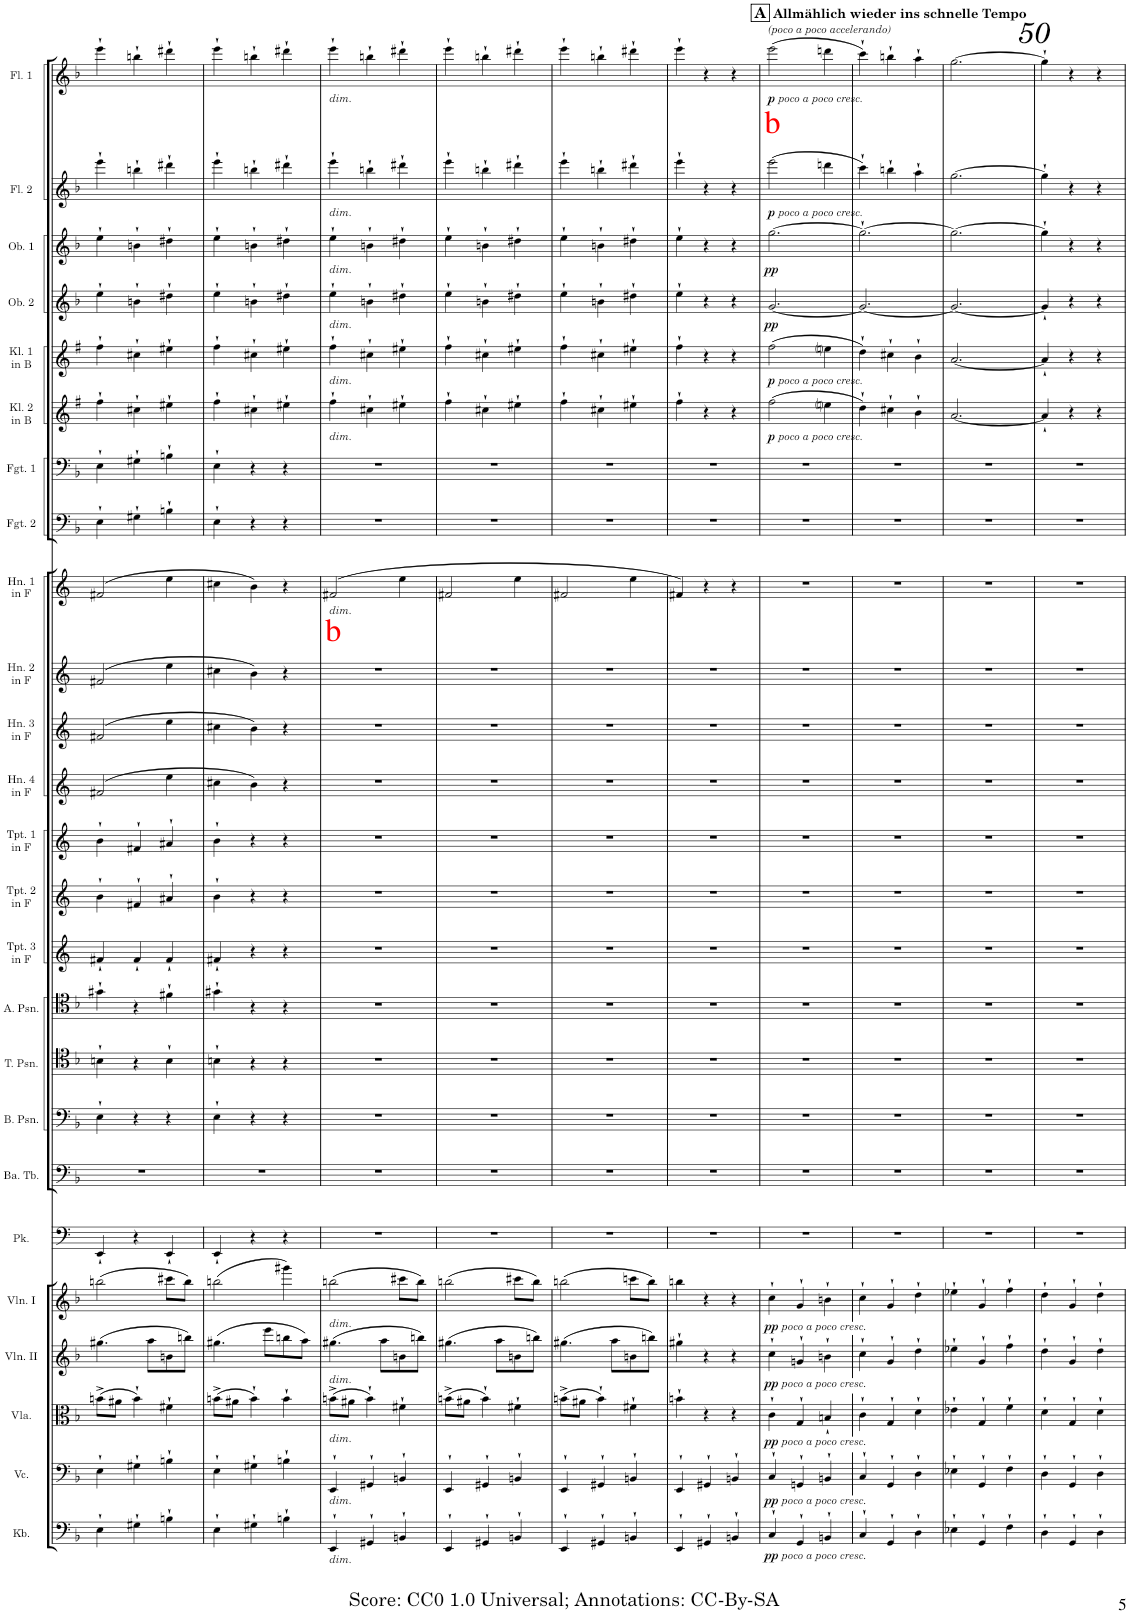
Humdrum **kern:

**kern	**dynam	**kern	**dynam	**kern	**dynam	**kern	**dynam	**kern	**dynam	**kern	**kern	**kern	**kern	**kern	**kern	**kern	**kern	**kern	**kern	**kern	**kern	**text	**kern	**kern	**kern	**dynam	**kern	**dynam	**kern	**dynam	**kern	**dynam	**kern	**dynam	**kern	**text	**dynam
*part25	*part25	*part24	*part24	*part23	*part23	*part22	*part22	*part21	*part21	*part20	*part19	*part18	*part17	*part16	*part15	*part14	*part13	*part12	*part11	*part10	*part9	*part9	*part8	*part7	*part6	*part6	*part5	*part5	*part4	*part4	*part3	*part3	*part2	*part2	*part1	*part1	*part1
*staff25	*staff25	*staff24	*staff24	*staff23	*staff23	*staff22	*staff22	*staff21	*staff21	*staff20	*staff19	*staff18	*staff17	*staff16	*staff15	*staff14	*staff13	*staff12	*staff11	*staff10	*staff9	*staff9	*staff8	*staff7	*staff6	*staff6	*staff5	*staff5	*staff4	*staff4	*staff3	*staff3	*staff2	*staff2	*staff1	*staff1	*staff1
*I"Kontrabässe	*	*I"Violoncellos	*	*I"Violen	*	*I"Violinen II	*	*I"Violinen I	*	*I"Pauken	*I"Bass Tuba	*I"Bassposaune	*I"Tenorposaune	*I"Altposaune	*I"Trompete 3 in F	*I"Trompete 2 in F	*I"Trompete 1 in F	*I"Horn 4 in F	*I"Horn 3 in F	*I"Horn 2 in F	*I"Horn 1 in F	*	*I"Fagott 2	*I"Fagott 1	*I"Klarinette 2 in B	*	*I"Klarinette 1 in B	*	*I"Oboe 2	*	*I"Oboe 1	*	*I"Flöte 2	*	*I"Flöte 1	*	*
*I'Kb.	*	*I'Vc.	*	*	*	*I'Vln. II	*	*I'Vln. I	*	*I'Pk.	*I'Ba. Tb.	*I'B. Psn.	*I'T. Psn.	*I'A. Psn.	*I'Tpt. 3 in F	*I'Tpt. 2 in F	*I'Tpt. 1 in F	*I'Hn. 4 in F	*I'Hn. 3  in F	*I'Hn. 2  in F	*I'Hn. 1 in F	*	*I'Fgt. 2	*I'Fgt. 1	*I'Kl. 2 in B	*	*I'Kl. 1  in B	*	*I'Ob. 2	*	*I'Ob. 1	*	*I'Fl. 2	*	*I'Fl. 1	*	*
!!LO:PB:g=z
*clefF4	*	*clefF4	*	*clefC3	*	*clefG2	*	*clefG2	*	*clefF4	*clefF4	*clefF4	*clefC4	*clefC4	*clefG2	*clefG2	*clefG2	*clefG2	*clefG2	*clefG2	*clefG2	*	*clefF4	*clefF4	*clefG2	*	*clefG2	*	*clefG2	*	*clefG2	*	*clefG2	*	*clefG2	*	*
*Trd7c12	*	*	*	*	*	*	*	*	*	*	*	*	*	*	*Trd-3c-5	*Trd-3c-5	*Trd-3c-5	*Trd4c7	*Trd4c7	*Trd4c7	*Trd4c7	*	*	*	*Trd1c2	*	*Trd1c2	*	*	*	*	*	*	*	*	*	*
*k[b-]	*	*k[b-]	*	*k[b-]	*	*k[b-]	*	*k[b-]	*	*k[]	*k[b-]	*k[b-]	*k[b-]	*k[b-]	*k[]	*k[]	*k[]	*k[]	*k[]	*k[]	*k[]	*	*k[b-]	*k[b-]	*k[f#]	*	*k[f#]	*	*k[b-]	*	*k[b-]	*	*k[b-]	*	*k[b-]	*	*
*M3/4	*	*M3/4	*	*M3/4	*	*M3/4	*	*M3/4	*	*M3/4	*M3/4	*M3/4	*M3/4	*M3/4	*M3/4	*M3/4	*M3/4	*M3/4	*M3/4	*M3/4	*M3/4	*	*M3/4	*M3/4	*M3/4	*	*M3/4	*	*M3/4	*	*M3/4	*	*M3/4	*	*M3/4	*	*
=41	=41	=41	=41	=41	=41	=41	=41	=41	=41	=41	=41	=41	=41	=41	=41	=41	=41	=41	=41	=41	=41	=41	=41	=41	=41	=41	=41	=41	=41	=41	=41	=41	=41	=41	=41	=41	=41
4E`>\	.	4E`>\	.	(8bn^\L	.	(4.gg#X\	.	(2bbn\	.	4EE`/	2.r	4E`\	4Bn`\	4g#X`\	4f#X`/	4b`\	4b`\	(2f#X/	(2f#X/	(2f#X/	(2f#X/	.	4E`\	4E`\	4ff#`\	.	4ff#`\	.	4ee`\	.	4ee`\	.	4eee`\	.	4eee`\	.	.
.	.	.	.	8a#X\J	.	.	.	.	.	.	.	.	.	.	.	.	.	.	.	.	.	.	.	.	.	.	.	.	.	.	.	.	.	.	.	.	.
4G#X`\	.	4G#X`\	.	4b`\)	.	.	.	.	.	4r	.	4r	4r	4r	4f#`/	4f#X`>/	4f#X`>/	.	.	.	.	.	4G#X`\	4G#X`\	4cc#X`\	.	4cc#X`\	.	4bn`\	.	4bn`\	.	4bbn`\	.	4bbn`\	.	.
.	.	.	.	.	.	8aa\L	.	.	.	.	.	.	.	.	.	.	.	.	.	.	.	.	.	.	.	.	.	.	.	.	.	.	.	.	.	.	.
4Bn`>\	.	4Bn`>\	.	4f#X`\	.	8bn\	.	8ccc#X\L	.	4EE`/	.	4r	4B`\	4f#X`\	4f#`/	4a#X`>/	4a#X`>/	4ee\	4ee\	4ee\	4ee\	.	4Bn`\	4Bn`\	4ee#X`\	.	4ee#X`\	.	4dd#X`\	.	4dd#X`\	.	4ddd#X`\	.	4ddd#X`\	.	.
.	.	.	.	.	.	8bbn\J)	.	8bb\J)	.	.	.	.	.	.	.	.	.	.	.	.	.	.	.	.	.	.	.	.	.	.	.	.	.	.	.	.	.
=42	=42	=42	=42	=42	=42	=42	=42	=42	=42	=42	=42	=42	=42	=42	=42	=42	=42	=42	=42	=42	=42	=42	=42	=42	=42	=42	=42	=42	=42	=42	=42	=42	=42	=42	=42	=42	=42
4E`>\	.	4E`>\	.	(8bn^\L	.	(4.gg#X\	.	(2bbn\	.	4EE`/	2.r	4E`\	4Bn`\	4g#X`\	4f#X`/	4b`\	4b`\	4cc#X\	4cc#X\	4cc#X\	4cc#X\	.	4E`\	4E`\	4ff#`\	.	4ff#`\	.	4ee`\	.	4ee`\	.	4eee`\	.	4eee`\	.	.
.	.	.	.	8a#X\J	.	.	.	.	.	.	.	.	.	.	.	.	.	.	.	.	.	.	.	.	.	.	.	.	.	.	.	.	.	.	.	.	.
4G#X`\	.	4G#X`\	.	4b`\)	.	.	.	.	.	4r	.	4r	4r	4r	4r	4r	4r	4b\)	4b\)	4b\)	4b\)	.	4r	4r	4cc#X`\	.	4cc#X`\	.	4bn`\	.	4bn`\	.	4bbn`\	.	4bbn`\	.	.
.	.	.	.	.	.	8eee\L	.	.	.	.	.	.	.	.	.	.	.	.	.	.	.	.	.	.	.	.	.	.	.	.	.	.	.	.	.	.	.
4Bn`>\	.	4Bn`>\	.	4b`\	.	8bbn\	.	4ggg#X\)	.	4r	.	4r	4r	4r	4r	4r	4r	4r	4r	4r	4r	.	4r	4r	4ee#X`\	.	4ee#X`\	.	4dd#X`\	.	4dd#X`\	.	4ddd#X`\	.	4ddd#X`\	.	.
.	.	.	.	.	.	8aa\J)	.	.	.	.	.	.	.	.	.	.	.	.	.	.	.	.	.	.	.	.	.	.	.	.	.	.	.	.	.	.	.
=43	=43	=43	=43	=43	=43	=43	=43	=43	=43	=43	=43	=43	=43	=43	=43	=43	=43	=43	=43	=43	=43	=43	=43	=43	=43	=43	=43	=43	=43	=43	=43	=43	=43	=43	=43	=43	=43
!	!	!	!	!	!	!	!	!	!	!	!	!	!	!	!	!	!	!	!	!	!	!	!	!	!	!	!	!	!	!	!	!	!	!	!LO:TX:b:i:t=dim.	!	!
!	!	!	!	!	!	!	!	!	!	!	!	!	!	!	!	!	!	!	!	!	!	!	!	!	!	!	!	!	!	!	!	!	!LO:TX:b:i:t=dim.	!	!	!	!
!	!	!	!	!	!	!	!	!	!	!	!	!	!	!	!	!	!	!	!	!	!	!	!	!	!	!	!	!	!	!	!LO:TX:b:i:t=dim.	!	!	!	!	!	!
!	!	!	!	!	!	!	!	!	!	!	!	!	!	!	!	!	!	!	!	!	!	!	!	!	!	!	!	!	!LO:TX:b:i:t=dim.	!	!	!	!	!	!	!	!
!	!	!	!	!	!	!	!	!	!	!	!	!	!	!	!	!	!	!	!	!	!	!	!	!	!	!	!LO:TX:b:i:t=dim.	!	!	!	!	!	!	!	!	!	!
!	!	!	!	!	!	!	!	!	!	!	!	!	!	!	!	!	!	!	!	!	!	!	!	!	!LO:TX:b:i:t=dim.	!	!	!	!	!	!	!	!	!	!	!	!
!	!	!	!	!	!	!	!	!	!	!	!	!	!	!	!	!	!	!	!	!	!LO:TX:b:i:t=dim.	!	!	!	!	!	!	!	!	!	!	!	!	!	!	!	!
!	!	!	!	!	!	!	!	!LO:TX:b:i:t=dim.	!	!	!	!	!	!	!	!	!	!	!	!	!	!	!	!	!	!	!	!	!	!	!	!	!	!	!	!	!
!	!	!	!	!	!	!LO:TX:b:i:t=dim.	!	!	!	!	!	!	!	!	!	!	!	!	!	!	!	!	!	!	!	!	!	!	!	!	!	!	!	!	!	!	!
!	!	!	!	!LO:TX:b:i:t=dim.	!	!	!	!	!	!	!	!	!	!	!	!	!	!	!	!	!	!	!	!	!	!	!	!	!	!	!	!	!	!	!	!	!
!	!	!LO:TX:b:i:t=dim.	!	!	!	!	!	!	!	!	!	!	!	!	!	!	!	!	!	!	!	!	!	!	!	!	!	!	!	!	!	!	!	!	!	!	!
!LO:TX:b:i:t=dim.	!	!	!	!	!	!	!	!	!	!	!	!	!	!	!	!	!	!	!	!	!	!	!	!	!	!	!	!	!	!	!	!	!	!	!	!	!
!	!	!	!	!	!	!	!	!	!	!	!	!	!	!	!	!	!	!	!	!	!	!LO:LY:b:color=#FF0000	!	!	!	!	!	!	!	!	!	!	!	!	!	!	!
4EE`>/	.	4EE`>/	.	(8bn^\L	.	(4.gg#X\	.	(2bbn\	.	2.r	2.r	2.r	2.r	2.r	2.r	2.r	2.r	2.r	2.r	2.r	(>2f#X/	b	2.r	2.r	4ff#`\	.	4ff#`\	.	4ee`\	.	4ee`\	.	4eee`\	.	4eee`\	.	.
.	.	.	.	8a#X\J	.	.	.	.	.	.	.	.	.	.	.	.	.	.	.	.	.	.	.	.	.	.	.	.	.	.	.	.	.	.	.	.	.
4GG#X`>/	.	4GG#X`>/	.	4b`\)	.	.	.	.	.	.	.	.	.	.	.	.	.	.	.	.	.	.	.	.	4cc#X`\	.	4cc#X`\	.	4bn`\	.	4bn`\	.	4bbn`\	.	4bbn`\	.	.
.	.	.	.	.	.	8aa\L	.	.	.	.	.	.	.	.	.	.	.	.	.	.	.	.	.	.	.	.	.	.	.	.	.	.	.	.	.	.	.
4BBn`>/	.	4BBn`>/	.	4f#X`\	.	8bn\	.	8ccc#X\L	.	.	.	.	.	.	.	.	.	.	.	.	4ee\	.	.	.	4ee#X`\	.	4ee#X`\	.	4dd#X`\	.	4dd#X`\	.	4ddd#X`\	.	4ddd#X`\	.	.
.	.	.	.	.	.	8bbn\J)	.	8bb\J)	.	.	.	.	.	.	.	.	.	.	.	.	.	.	.	.	.	.	.	.	.	.	.	.	.	.	.	.	.
=44	=44	=44	=44	=44	=44	=44	=44	=44	=44	=44	=44	=44	=44	=44	=44	=44	=44	=44	=44	=44	=44	=44	=44	=44	=44	=44	=44	=44	=44	=44	=44	=44	=44	=44	=44	=44	=44
4EE`>/	.	4EE`>/	.	(8bn^\L	.	(4.gg#X\	.	(2bbn\	.	2.r	2.r	2.r	2.r	2.r	2.r	2.r	2.r	2.r	2.r	2.r	2f#X/	.	2.r	2.r	4ff#`\	.	4ff#`\	.	4ee`\	.	4ee`\	.	4eee`\	.	4eee`\	.	.
.	.	.	.	8a#X\J	.	.	.	.	.	.	.	.	.	.	.	.	.	.	.	.	.	.	.	.	.	.	.	.	.	.	.	.	.	.	.	.	.
4GG#X`>/	.	4GG#X`>/	.	4b`\)	.	.	.	.	.	.	.	.	.	.	.	.	.	.	.	.	.	.	.	.	4cc#X`\	.	4cc#X`\	.	4bn`\	.	4bn`\	.	4bbn`\	.	4bbn`\	.	.
.	.	.	.	.	.	8aa\L	.	.	.	.	.	.	.	.	.	.	.	.	.	.	.	.	.	.	.	.	.	.	.	.	.	.	.	.	.	.	.
4BBn`>/	.	4BBn`>/	.	4f#X`\	.	8bn\	.	8ccc#X\L	.	.	.	.	.	.	.	.	.	.	.	.	4ee\	.	.	.	4ee#X`\	.	4ee#X`\	.	4dd#X`\	.	4dd#X`\	.	4ddd#X`\	.	4ddd#X`\	.	.
.	.	.	.	.	.	8bbn\J)	.	8bb\J)	.	.	.	.	.	.	.	.	.	.	.	.	.	.	.	.	.	.	.	.	.	.	.	.	.	.	.	.	.
=45	=45	=45	=45	=45	=45	=45	=45	=45	=45	=45	=45	=45	=45	=45	=45	=45	=45	=45	=45	=45	=45	=45	=45	=45	=45	=45	=45	=45	=45	=45	=45	=45	=45	=45	=45	=45	=45
4EE`>/	.	4EE`>/	.	(8bn^\L	.	(4.gg#X\	.	(2bbn\	.	2.r	2.r	2.r	2.r	2.r	2.r	2.r	2.r	2.r	2.r	2.r	2f#X/	.	2.r	2.r	4ff#`\	.	4ff#`\	.	4ee`\	.	4ee`\	.	4eee`\	.	4eee`\	.	.
.	.	.	.	8a#X\J	.	.	.	.	.	.	.	.	.	.	.	.	.	.	.	.	.	.	.	.	.	.	.	.	.	.	.	.	.	.	.	.	.
4GG#X`>/	.	4GG#X`>/	.	4b`\)	.	.	.	.	.	.	.	.	.	.	.	.	.	.	.	.	.	.	.	.	4cc#X`\	.	4cc#X`\	.	4bn`\	.	4bn`\	.	4bbn`\	.	4bbn`\	.	.
.	.	.	.	.	.	8aa\L	.	.	.	.	.	.	.	.	.	.	.	.	.	.	.	.	.	.	.	.	.	.	.	.	.	.	.	.	.	.	.
4BBn`>/	.	4BBn`>/	.	4f#X`\	.	8bn\	.	8cccn\L	.	.	.	.	.	.	.	.	.	.	.	.	4ee\	.	.	.	4ee#X`\	.	4ee#X`\	.	4dd#X`\	.	4dd#X`\	.	4ddd#X`\	.	4ddd#X`\	.	.
.	.	.	.	.	.	8bbn\J)	.	8bb\J)	.	.	.	.	.	.	.	.	.	.	.	.	.	.	.	.	.	.	.	.	.	.	.	.	.	.	.	.	.
=46	=46	=46	=46	=46	=46	=46	=46	=46	=46	=46	=46	=46	=46	=46	=46	=46	=46	=46	=46	=46	=46	=46	=46	=46	=46	=46	=46	=46	=46	=46	=46	=46	=46	=46	=46	=46	=46
4EE`>/	.	4EE`>/	.	4bn`\	.	4gg#X`\	.	4bbn\	.	2.r	2.r	2.r	2.r	2.r	2.r	2.r	2.r	2.r	2.r	2.r	4f#X/)	.	2.r	2.r	4ff#`\	.	4ff#`\	.	4ee`\	.	4ee`\	.	4eee`\	.	4eee`\	.	.
4GG#X`>/	.	4GG#X`>/	.	4r	.	4r	.	4r	.	.	.	.	.	.	.	.	.	.	.	.	4r	.	.	.	4r	.	4r	.	4r	.	4r	.	4r	.	4r	.	.
4BBn`>/	.	4BBn`>/	.	4r	.	4r	.	4r	.	.	.	.	.	.	.	.	.	.	.	.	4r	.	.	.	4r	.	4r	.	4r	.	4r	.	4r	.	4r	.	.
=47	=47	=47	=47	=47	=47	=47	=47	=47	=47	=47	=47	=47	=47	=47	=47	=47	=47	=47	=47	=47	=47	=47	=47	=47	=47	=47	=47	=47	=47	=47	=47	=47	=47	=47	=47	=47	=47
!!LO:REH:place=s1:a:B:cj:fs=14:t=A
!	!	!	!	!	!	!	!	!	!	!	!	!	!	!	!	!	!	!	!	!	!	!	!	!	!	!	!	!	!	!	!	!	!	!	!LO:TX:a:B:t=Allmählich wieder ins schnelle Tempo	!	!
!	!	!	!	!	!	!	!	!	!	!	!	!	!	!	!	!	!	!	!	!	!	!	!	!	!	!	!	!	!	!	!	!	!	!	!LO:TX:a:i:t=(poco a poco accelerando)	!	!
!	!	!	!	!	!	!	!	!	!	!	!	!	!	!	!	!	!	!	!	!	!	!	!	!	!	!	!	!	!	!	!	!	!	!	!LO:TX:b:i:t=poco a poco cresc.	!	!
!	!	!	!	!	!	!	!	!	!	!	!	!	!	!	!	!	!	!	!	!	!	!	!	!	!	!	!	!	!	!	!	!	!LO:TX:b:i:t=poco a poco cresc.	!	!	!	!
!	!	!	!	!	!	!	!	!	!	!	!	!	!	!	!	!	!	!	!	!	!	!	!	!	!	!	!LO:TX:b:i:t=poco a poco cresc.	!	!	!	!	!	!	!	!	!	!
!	!	!	!	!	!	!	!	!	!	!	!	!	!	!	!	!	!	!	!	!	!	!	!	!	!LO:TX:b:i:t=poco a poco cresc.	!	!	!	!	!	!	!	!	!	!	!	!
!	!	!	!	!	!	!	!	!LO:TX:b:i:t=poco a poco cresc.	!	!	!	!	!	!	!	!	!	!	!	!	!	!	!	!	!	!	!	!	!	!	!	!	!	!	!	!	!
!	!	!	!	!	!	!LO:TX:b:i:t=poco a poco cresc.	!	!	!	!	!	!	!	!	!	!	!	!	!	!	!	!	!	!	!	!	!	!	!	!	!	!	!	!	!	!	!
!	!	!	!	!LO:TX:b:i:t=poco a poco cresc.	!	!	!	!	!	!	!	!	!	!	!	!	!	!	!	!	!	!	!	!	!	!	!	!	!	!	!	!	!	!	!	!	!
!	!	!LO:TX:b:i:t=poco a poco cresc.	!	!	!	!	!	!	!	!	!	!	!	!	!	!	!	!	!	!	!	!	!	!	!	!	!	!	!	!	!	!	!	!	!	!	!
!LO:TX:b:i:t=poco a poco cresc.	!	!	!	!	!	!	!	!	!	!	!	!	!	!	!	!	!	!	!	!	!	!	!	!	!	!	!	!	!	!	!	!	!	!	!	!	!
!	!LO:DY:b	!	!LO:DY:b	!	!LO:DY:b	!	!LO:DY:b	!	!LO:DY:b	!	!	!	!	!	!	!	!	!	!	!	!	!	!	!	!	!LO:DY:b	!	!LO:DY:b	!	!LO:DY:b	!	!LO:DY:b	!	!LO:DY:b	!	!LO:LY:b:color=#FF0000	!LO:DY:b
4C`>/	pp	4C`>/	pp	4c`\	pp	4cc`\	pp	4cc`\	pp	2.r	2.r	2.r	2.r	2.r	2.r	2.r	2.r	2.r	2.r	2.r	2.r	.	2.r	2.r	(2ff#\	p	(2ff#\	p	[2.g/	pp	[2.gg\	pp	(2eee\	p	(2eee\	b	p
4GG`>/	.	4GGn`>/	.	4G`>/	.	4gn`>/	.	4g`>/	.	.	.	.	.	.	.	.	.	.	.	.	.	.	.	.	.	.	.	.	.	.	.	.	.	.	.	.	.
4BBn`>/	.	4BBn`>/	.	4Bn`/	.	4bn`\	.	4bn`\	.	.	.	.	.	.	.	.	.	.	.	.	.	.	.	.	4eeni\	.	4eeni\	.	.	.	.	.	4dddn\	.	4dddn\	.	.
=48	=48	=48	=48	=48	=48	=48	=48	=48	=48	=48	=48	=48	=48	=48	=48	=48	=48	=48	=48	=48	=48	=48	=48	=48	=48	=48	=48	=48	=48	=48	=48	=48	=48	=48	=48	=48	=48
4C`>/	.	4C`>/	.	4c`\	.	4cc`\	.	4cc`\	.	2.r	2.r	2.r	2.r	2.r	2.r	2.r	2.r	2.r	2.r	2.r	2.r	.	2.r	2.r	4dd`\)	.	4dd`\)	.	2.g/_	.	2.gg`\_	.	4ccc`\)	.	4ccc`\)	.	.
4GG`>/	.	4GG`>/	.	4G`>/	.	4g`>/	.	4g`>/	.	.	.	.	.	.	.	.	.	.	.	.	.	.	.	.	4cc#X`\	.	4cc#X`\	.	.	.	.	.	4bbn`\	.	4bbn`\	.	.
4D`\	.	4D`\	.	4d`\	.	4dd`\	.	4dd`\	.	.	.	.	.	.	.	.	.	.	.	.	.	.	.	.	4b`\	.	4b`\	.	.	.	.	.	4aa`\	.	4aa`\	.	.
=49	=49	=49	=49	=49	=49	=49	=49	=49	=49	=49	=49	=49	=49	=49	=49	=49	=49	=49	=49	=49	=49	=49	=49	=49	=49	=49	=49	=49	=49	=49	=49	=49	=49	=49	=49	=49	=49
4E-X`\	.	4E-X`\	.	4e-X`\	.	4ee-X`\	.	4ee-X`\	.	2.r	2.r	2.r	2.r	2.r	2.r	2.r	2.r	2.r	2.r	2.r	2.r	.	2.r	2.r	[2.a/	.	[2.a/	.	2.g/_	.	2.gg\_	.	[2.gg\	.	[2.gg\	.	.
4GG`>/	.	4GG`>/	.	4G`>/	.	4g`>/	.	4g`>/	.	.	.	.	.	.	.	.	.	.	.	.	.	.	.	.	.	.	.	.	.	.	.	.	.	.	.	.	.
4F`\	.	4F`\	.	4f`\	.	4ff`\	.	4ff`\	.	.	.	.	.	.	.	.	.	.	.	.	.	.	.	.	.	.	.	.	.	.	.	.	.	.	.	.	.
=50	=50	=50	=50	=50	=50	=50	=50	=50	=50	=50	=50	=50	=50	=50	=50	=50	=50	=50	=50	=50	=50	=50	=50	=50	=50	=50	=50	=50	=50	=50	=50	=50	=50	=50	=50	=50	=50
4D`\	.	4D`\	.	4d`\	.	4dd`\	.	4dd`\	.	2.r	2.r	2.r	2.r	2.r	2.r	2.r	2.r	2.r	2.r	2.r	2.r	.	2.r	2.r	4a`/]	.	4a`/]	.	4g`/]	.	4gg`\]	.	4gg`\]	.	4gg`\]	.	.
4GG`>/	.	4GG`>/	.	4G`>/	.	4g`>/	.	4g`>/	.	.	.	.	.	.	.	.	.	.	.	.	.	.	.	.	4r	.	4r	.	4r	.	4r	.	4r	.	4r	.	.
4D`\	.	4D`\	.	4d`\	.	4dd`\	.	4dd`\	.	.	.	.	.	.	.	.	.	.	.	.	.	.	.	.	4r	.	4r	.	4r	.	4r	.	4r	.	4r	.	.
=	=	=	=	=	=	=	=	=	=	=	=	=	=	=	=	=	=	=	=	=	=	=	=	=	=	=	=	=	=	=	=	=	=	=	=	=	=
*-	*-	*-	*-	*-	*-	*-	*-	*-	*-	*-	*-	*-	*-	*-	*-	*-	*-	*-	*-	*-	*-	*-	*-	*-	*-	*-	*-	*-	*-	*-	*-	*-	*-	*-	*-	*-	*-
